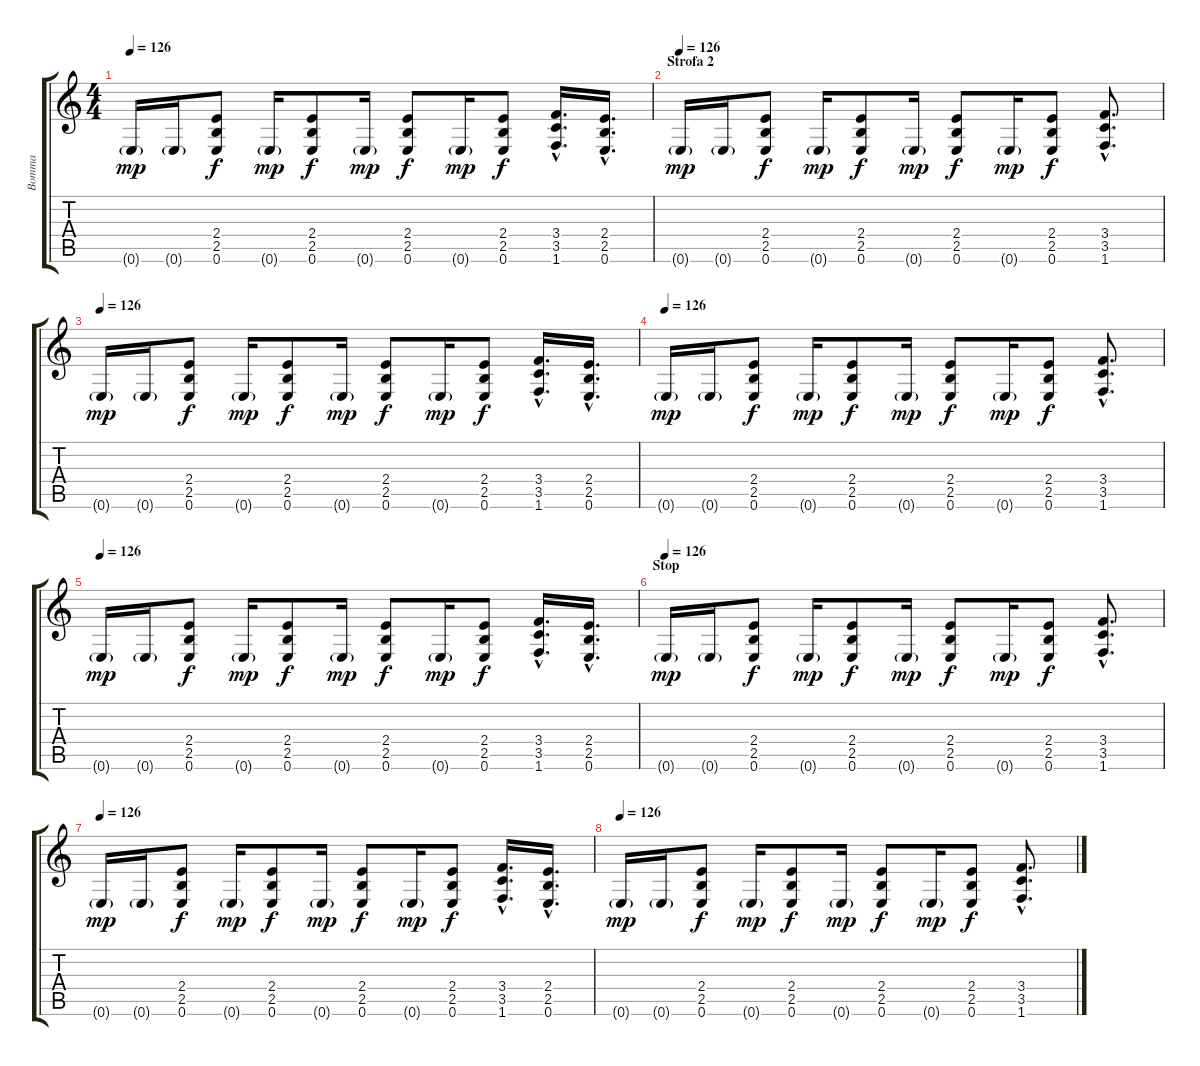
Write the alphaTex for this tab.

\track ("Bomma" "Bomma") {instrument distortionguitar}
\staff {score tabs}
\tuning (E4 B3 G3 D3 A2 E2) {hide}
\ts (4 4)
\tempo 126
\clef g2
\ks c
0.6{g}.16{dy mp} 0.6{g}.16 (2.4 2.5 0.6).8{dy f} 0.6{g}.16{dy mp} (2.4 2.5 0.6).8{dy f} 0.6{g}.16{dy mp} (2.4 2.5 0.6).8{dy f} 0.6{g}.16{dy mp} (2.4 2.5 0.6).8{dy f} (3.4{hac} 3.5{hac} 1.6{hac}).16{d} (2.4{hac} 2.5{hac} 0.6{hac}).16{d} |
\section ("" "Strofa 2")
\tempo 126
0.6{g}.16{dy mp} 0.6{g}.16 (2.4 2.5 0.6).8{dy f} 0.6{g}.16{dy mp} (2.4 2.5 0.6).8{dy f} 0.6{g}.16{dy mp} (2.4 2.5 0.6).8{dy f} 0.6{g}.16{dy mp} (2.4 2.5 0.6).8{dy f} (3.4{hac} 3.5{hac} 1.6{hac}).8{d} |
\tempo 126
0.6{g}.16{dy mp} 0.6{g}.16 (2.4 2.5 0.6).8{dy f} 0.6{g}.16{dy mp} (2.4 2.5 0.6).8{dy f} 0.6{g}.16{dy mp} (2.4 2.5 0.6).8{dy f} 0.6{g}.16{dy mp} (2.4 2.5 0.6).8{dy f} (3.4{hac} 3.5{hac} 1.6{hac}).16{d} (2.4{hac} 2.5{hac} 0.6{hac}).16{d} |
\tempo 126
0.6{g}.16{dy mp} 0.6{g}.16 (2.4 2.5 0.6).8{dy f} 0.6{g}.16{dy mp} (2.4 2.5 0.6).8{dy f} 0.6{g}.16{dy mp} (2.4 2.5 0.6).8{dy f} 0.6{g}.16{dy mp} (2.4 2.5 0.6).8{dy f} (3.4{hac} 3.5{hac} 1.6{hac}).8{d} |
\tempo 126
0.6{g}.16{dy mp} 0.6{g}.16 (2.4 2.5 0.6).8{dy f} 0.6{g}.16{dy mp} (2.4 2.5 0.6).8{dy f} 0.6{g}.16{dy mp} (2.4 2.5 0.6).8{dy f} 0.6{g}.16{dy mp} (2.4 2.5 0.6).8{dy f} (3.4{hac} 3.5{hac} 1.6{hac}).16{d} (2.4{hac} 2.5{hac} 0.6{hac}).16{d} |
\section ("" "Stop")
\tempo 126
0.6{g}.16{dy mp} 0.6{g}.16 (2.4 2.5 0.6).8{dy f} 0.6{g}.16{dy mp} (2.4 2.5 0.6).8{dy f} 0.6{g}.16{dy mp} (2.4 2.5 0.6).8{dy f} 0.6{g}.16{dy mp} (2.4 2.5 0.6).8{dy f} (3.4{hac} 3.5{hac} 1.6{hac}).8{d} |
\tempo 126
0.6{g}.16{dy mp} 0.6{g}.16 (2.4 2.5 0.6).8{dy f} 0.6{g}.16{dy mp} (2.4 2.5 0.6).8{dy f} 0.6{g}.16{dy mp} (2.4 2.5 0.6).8{dy f} 0.6{g}.16{dy mp} (2.4 2.5 0.6).8{dy f} (3.4{hac} 3.5{hac} 1.6{hac}).16{d} (2.4{hac} 2.5{hac} 0.6{hac}).16{d} |
\tempo 126
0.6{g}.16{dy mp} 0.6{g}.16 (2.4 2.5 0.6).8{dy f} 0.6{g}.16{dy mp} (2.4 2.5 0.6).8{dy f} 0.6{g}.16{dy mp} (2.4 2.5 0.6).8{dy f} 0.6{g}.16{dy mp} (2.4 2.5 0.6).8{dy f} (3.4{hac} 3.5{hac} 1.6{hac}).8{d}
